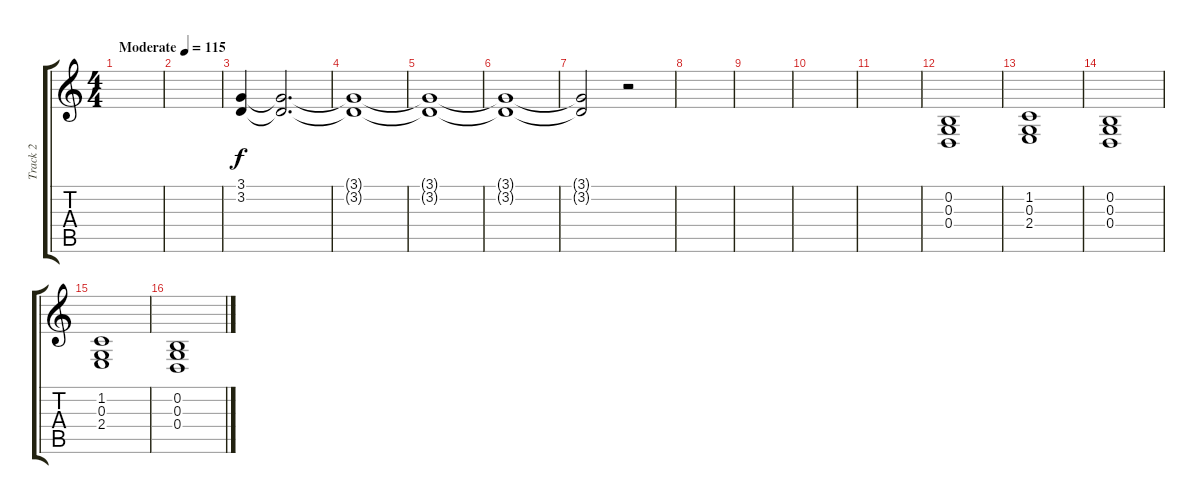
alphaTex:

\track ("Track 2" "Track 2") {instrument stringensemble1}
\staff {score tabs}
\tuning (E4 B3 G3 D3 A2 E2) {hide}
\ts (4 4)
\tempo (115 "Moderate")
\clef g2
\ks c
|
|
(3.1 3.2).4{volume 0} (3.1{t} 3.2{t}).2{d volume 12} |
(3.1{t} 3.2{t}).1 |
(3.1{t} 3.2{t}).1 |
(3.1{t} 3.2{t}).1 |
(3.1{t} 3.2{t}).2 r.2 |
|
|
|
|
(0.2 0.3 0.4).1{volume 10} |
(1.2 0.3 2.4).1 |
(0.2 0.3 0.4).1 |
(1.2 0.3 2.4).1 |
(0.2 0.3 0.4).1
